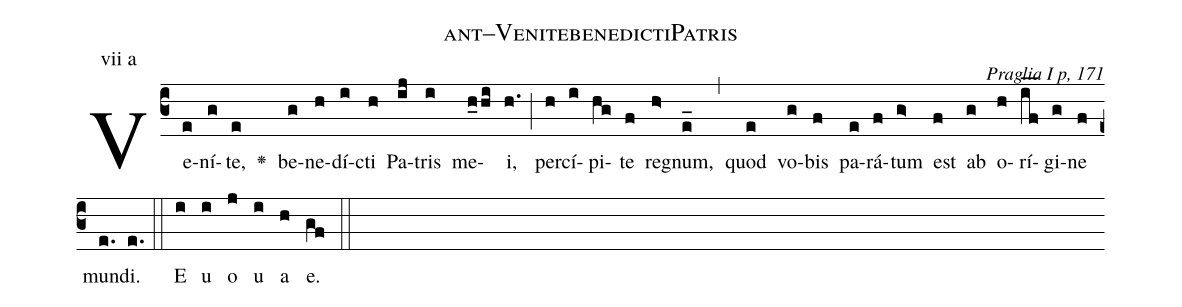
name: ant--VenitebenedictiPatris;
commentary: Praglia I p, 171;
annotation: vii a;
%%
(c3) Ve(e)ní(g)te,(e) <v>\greheightstar</v>() be(g)ne(h)dí(i)cti(h) Pa(ij)tris(i) me(h_0hi)i,(h.) (;) per(h)cí(i)pi(hg)te(f) re(h>)gnum,(e_) (,) quod(e) vo(g)bis(f) pa(e)rá(f)tum(g>) est(f) ab(g) o(h)rí(if__)gi(g)ne(f) mun(e.)di.(e.) (::)
E(i) u(i) o(j) u(i) a(h) e.(gf) (::)
